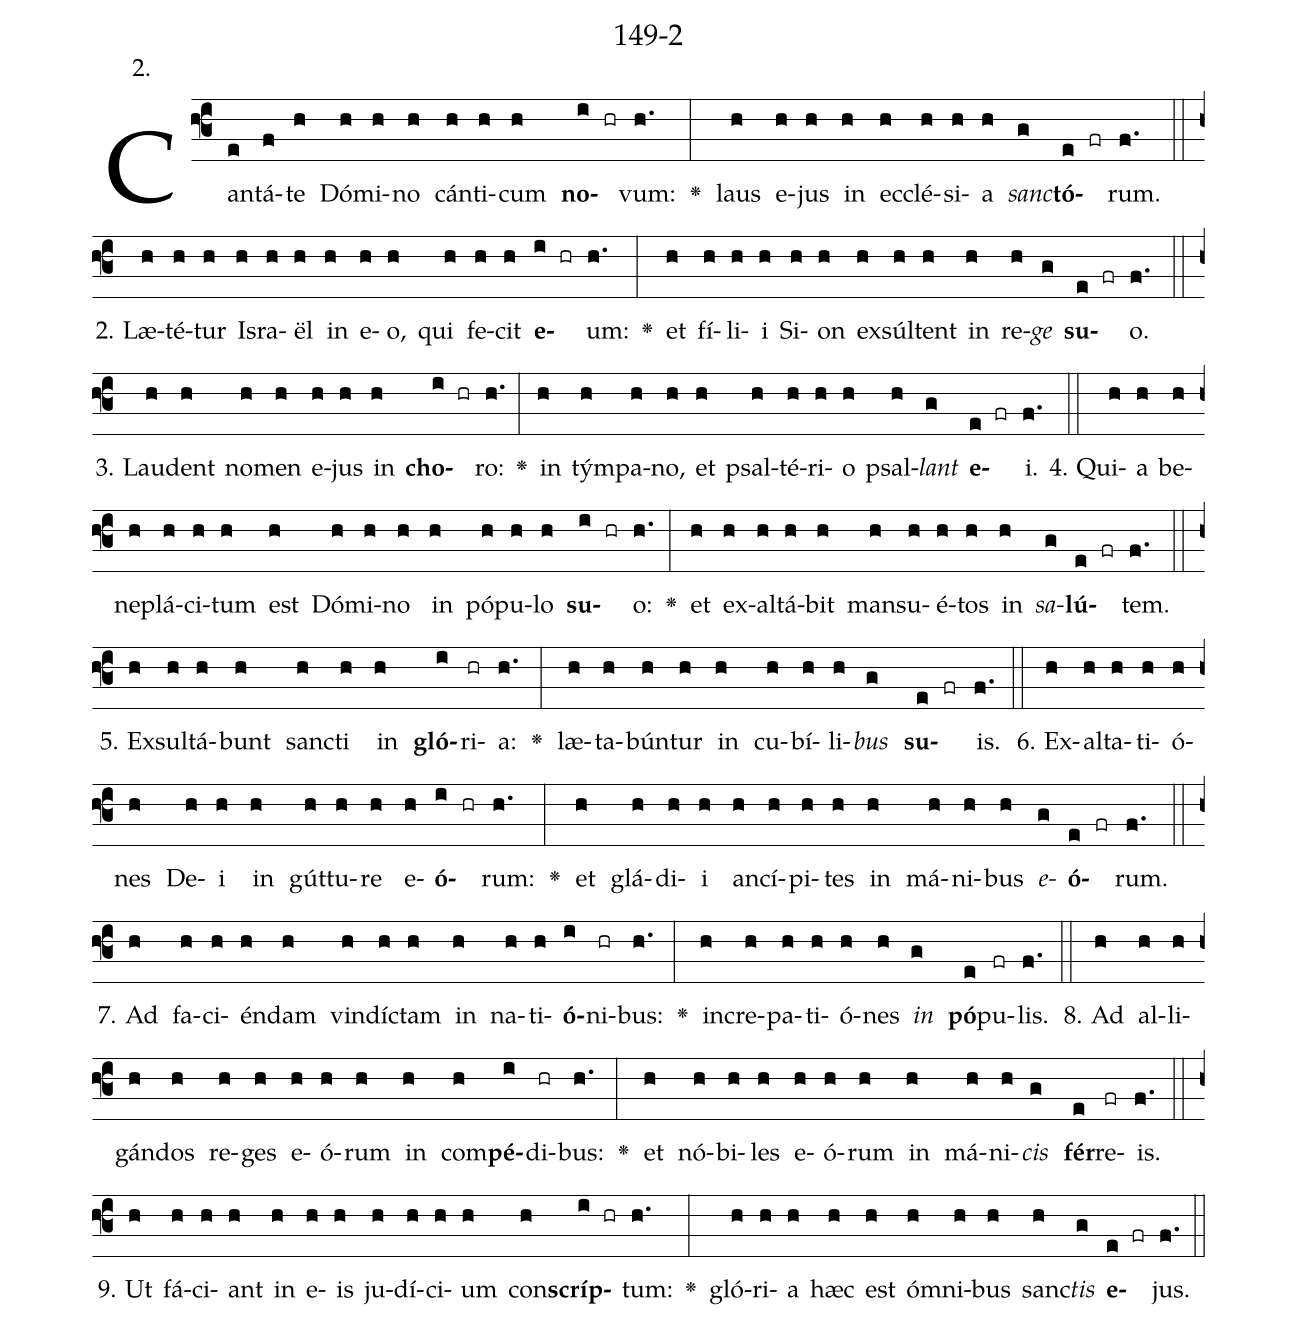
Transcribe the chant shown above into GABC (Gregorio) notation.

name: 149-2;
annotation: 2.;
%%
(f3)Can(e)tá(f)te(h) Dó(h)mi(h)no(h) cán(h)ti(h)cum(h) <b>no</b>(i hr)vum:(h.) <v>\greheightstar</v>(:) laus(h) e(h)jus(h) in(h) ec(h)clé(h)si(h)a(h) <i>sanc</i>(g)<b>tó</b>(e fr)rum.(f.) (::)
2. Læ(h)té(h)tur(h) Is(h)ra(h)ël(h) in(h) e(h)o,(h) qui(h) fe(h)cit(h) <b>e</b>(i hr)um:(h.) <v>\greheightstar</v>(:) et(h) fí(h)li(h)i(h) Si(h)on(h) ex(h)súl(h)tent(h) in(h) re(h)<i>ge</i>(g) <b>su</b>(e fr)o.(f.) (::)
3. Lau(h)dent(h) no(h)men(h) e(h)jus(h) in(h) <b>cho</b>(i hr)ro:(h.) <v>\greheightstar</v>(:) in(h) tým(h)pa(h)no,(h) et(h) psal(h)té(h)ri(h)o(h) psal(h)<i>lant</i>(g) <b>e</b>(e fr)i.(f.) (::)
4. Qui(h)a(h) be(h)ne(h)plá(h)ci(h)tum(h) est(h) Dó(h)mi(h)no(h) in(h) pó(h)pu(h)lo(h) <b>su</b>(i hr)o:(h.) <v>\greheightstar</v>(:) et(h) ex(h)al(h)tá(h)bit(h) man(h)su(h)é(h)tos(h) in(h) <i>sa</i>(g)<b>lú</b>(e fr)tem.(f.) (::)
5. Ex(h)sul(h)tá(h)bunt(h) sanc(h)ti(h) in(h) <b>gló</b>(i)ri(hr)a:(h.) <v>\greheightstar</v>(:) læ(h)ta(h)bún(h)tur(h) in(h) cu(h)bí(h)li(h)<i>bus</i>(g) <b>su</b>(e fr)is.(f.) (::)
6. Ex(h)al(h)ta(h)ti(h)ó(h)nes(h) De(h)i(h) in(h) gút(h)tu(h)re(h) e(h)<b>ó</b>(i hr)rum:(h.) <v>\greheightstar</v>(:) et(h) glá(h)di(h)i(h) an(h)cí(h)pi(h)tes(h) in(h) má(h)ni(h)bus(h) <i>e</i>(g)<b>ó</b>(e fr)rum.(f.) (::)
7. Ad(h) fa(h)ci(h)én(h)dam(h) vin(h)díc(h)tam(h) in(h) na(h)ti(h)<b>ó</b>(i)ni(hr)bus:(h.) <v>\greheightstar</v>(:) in(h)cre(h)pa(h)ti(h)ó(h)nes(h) <i>in</i>(g) <b>pó</b>(e)pu(fr)lis.(f.) (::)
8. Ad(h) al(h)li(h)gán(h)dos(h) re(h)ges(h) e(h)ó(h)rum(h) in(h) com(h)<b>pé</b>(i)di(hr)bus:(h.) <v>\greheightstar</v>(:) et(h) nó(h)bi(h)les(h) e(h)ó(h)rum(h) in(h) má(h)ni(h)<i>cis</i>(g) <b>fér</b>(e)re(fr)is.(f.) (::)
9. Ut(h) fá(h)ci(h)ant(h) in(h) e(h)is(h) ju(h)dí(h)ci(h)um(h) con(h)<b>scríp</b>(i hr)tum:(h.) <v>\greheightstar</v>(:) gló(h)ri(h)a(h) hæc(h) est(h) óm(h)ni(h)bus(h) sanc(h)<i>tis</i>(g) <b>e</b>(e fr)jus.(f.) (::)
